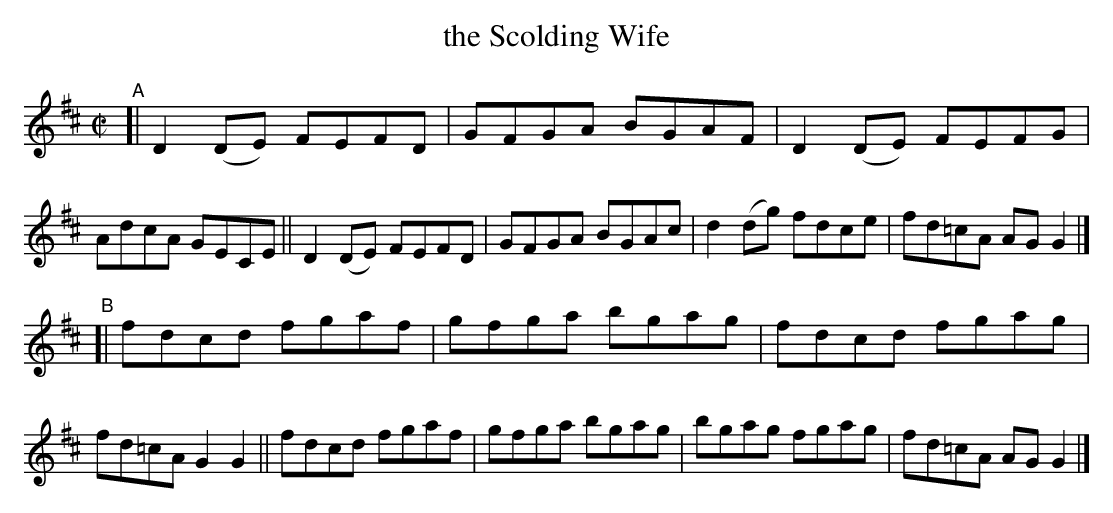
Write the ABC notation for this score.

X:1
T: the Scolding Wife
M: C|
L: 1/8
K: D
"^A"\
[| D2(DE) FEFD | GFGA BGAF | D2(DE) FEFG | AdcA  GECE \
|| D2(DE) FEFD | GFGA BGAc | d2(dg) fdce | fd=cA AGG2 |]
"^B"\
[| fdcd   fgaf | gfga bgag | fdcd   fgag | fd=cA G2G2 \
|| fdcd   fgaf | gfga bgag | bgag   fgag | fd=cA AGG2 |]
